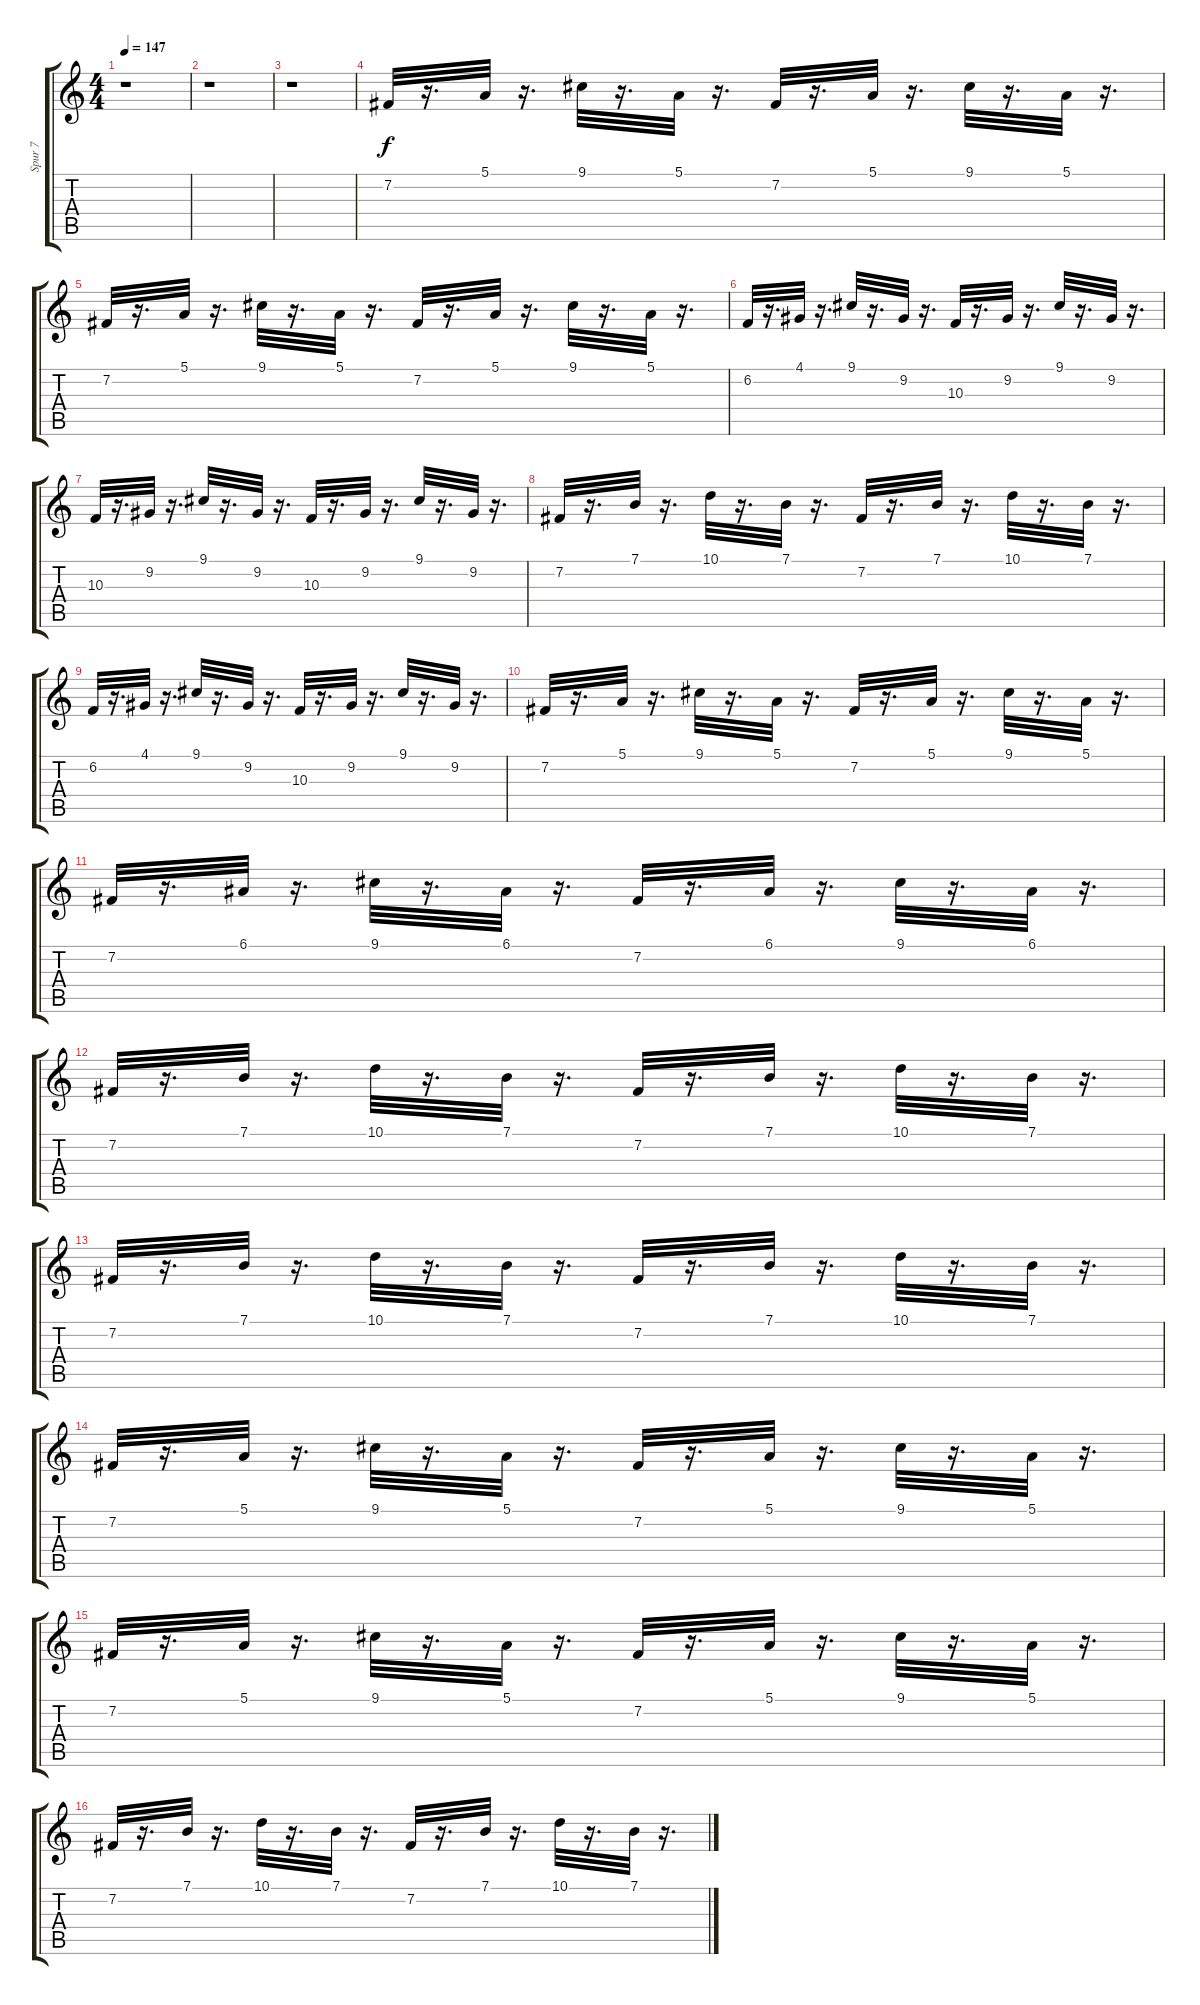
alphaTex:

\track ("Spur 7" "Spur 7") {instrument pizzicatostrings}
\staff {score tabs}
\tuning (E4 B3 G3 D3 A2 E2) {hide}
\ts (4 4)
\tempo 147
\clef g2
\ks c
r.1{dy f} |
r.1 |
r.1 |
7.2.32 r.16{d} 5.1.32 r.16{d} 9.1.32 r.16{d} 5.1.32 r.16{d} 7.2.32 r.16{d} 5.1.32 r.16{d} 9.1.32 r.16{d} 5.1.32 r.16{d} |
7.2.32 r.16{d} 5.1.32 r.16{d} 9.1.32 r.16{d} 5.1.32 r.16{d} 7.2.32 r.16{d} 5.1.32 r.16{d} 9.1.32 r.16{d} 5.1.32 r.16{d} |
6.2.32 r.16{d} 4.1.32 r.16{d} 9.1.32 r.16{d} 9.2.32 r.16{d} 10.3.32 r.16{d} 9.2.32 r.16{d} 9.1.32 r.16{d} 9.2.32 r.16{d} |
10.3.32 r.16{d} 9.2.32 r.16{d} 9.1.32 r.16{d} 9.2.32 r.16{d} 10.3.32 r.16{d} 9.2.32 r.16{d} 9.1.32 r.16{d} 9.2.32 r.16{d} |
7.2.32 r.16{d} 7.1.32 r.16{d} 10.1.32 r.16{d} 7.1.32 r.16{d} 7.2.32 r.16{d} 7.1.32 r.16{d} 10.1.32 r.16{d} 7.1.32 r.16{d} |
6.2.32 r.16{d} 4.1.32 r.16{d} 9.1.32 r.16{d} 9.2.32 r.16{d} 10.3.32 r.16{d} 9.2.32 r.16{d} 9.1.32 r.16{d} 9.2.32 r.16{d} |
7.2.32 r.16{d} 5.1.32 r.16{d} 9.1.32 r.16{d} 5.1.32 r.16{d} 7.2.32 r.16{d} 5.1.32 r.16{d} 9.1.32 r.16{d} 5.1.32 r.16{d} |
7.2.32 r.16{d} 6.1.32 r.16{d} 9.1.32 r.16{d} 6.1.32 r.16{d} 7.2.32 r.16{d} 6.1.32 r.16{d} 9.1.32 r.16{d} 6.1.32 r.16{d} |
7.2.32 r.16{d} 7.1.32 r.16{d} 10.1.32 r.16{d} 7.1.32 r.16{d} 7.2.32 r.16{d} 7.1.32 r.16{d} 10.1.32 r.16{d} 7.1.32 r.16{d} |
7.2.32 r.16{d} 7.1.32 r.16{d} 10.1.32 r.16{d} 7.1.32 r.16{d} 7.2.32 r.16{d} 7.1.32 r.16{d} 10.1.32 r.16{d} 7.1.32 r.16{d} |
7.2.32 r.16{d} 5.1.32 r.16{d} 9.1.32 r.16{d} 5.1.32 r.16{d} 7.2.32 r.16{d} 5.1.32 r.16{d} 9.1.32 r.16{d} 5.1.32 r.16{d} |
7.2.32 r.16{d} 5.1.32 r.16{d} 9.1.32 r.16{d} 5.1.32 r.16{d} 7.2.32 r.16{d} 5.1.32 r.16{d} 9.1.32 r.16{d} 5.1.32 r.16{d} |
7.2.32 r.16{d} 7.1.32 r.16{d} 10.1.32 r.16{d} 7.1.32 r.16{d} 7.2.32 r.16{d} 7.1.32 r.16{d} 10.1.32 r.16{d} 7.1.32 r.16{d}
